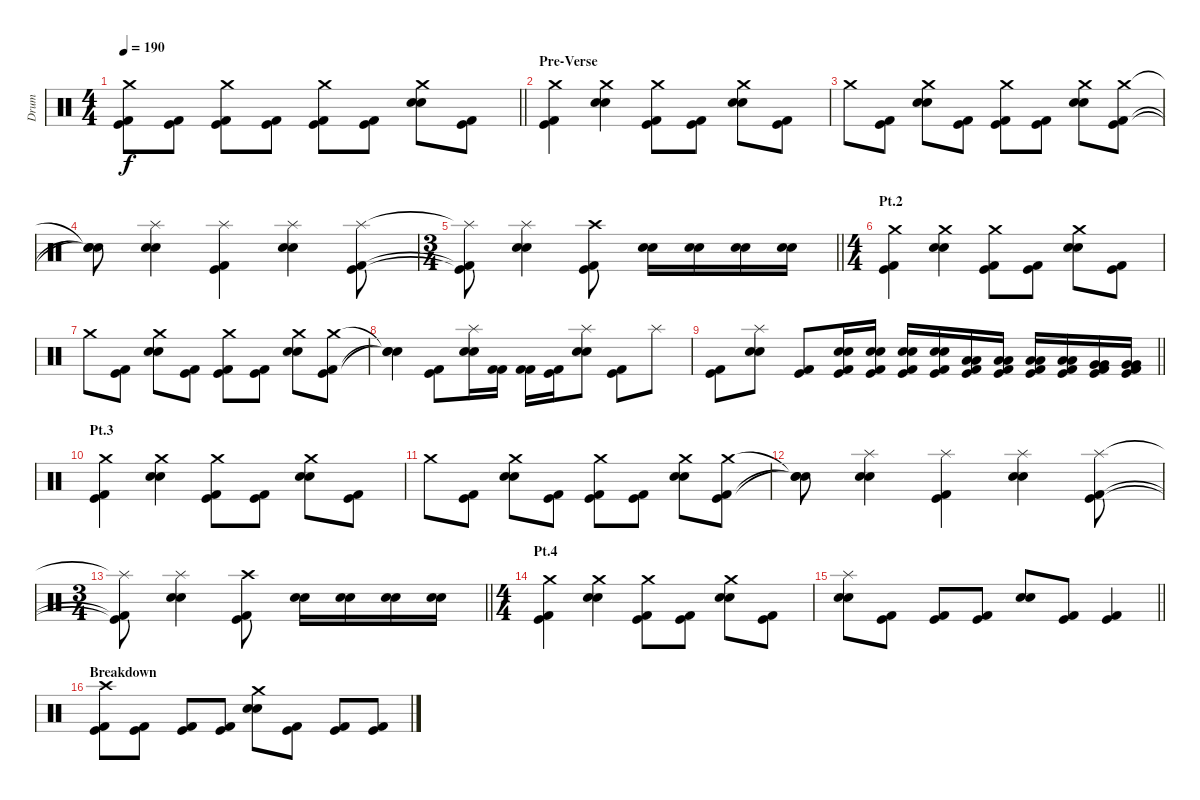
\track ("Drum" "Drum") {instrument percussion}
\staff {score}
\articulation defaults
\ts (4 4)
\tempo 190
\clef neutral
\barLineRight lightlight
\ks c
("Crash medium (hit)" "Kick (hit)" "Kick (hit) 2").8{dy f} ("Kick (hit)" "Kick (hit) 2").8 ("Crash medium (hit)" "Kick (hit)" "Kick (hit) 2").8 ("Kick (hit)" "Kick (hit) 2").8 ("Crash medium (hit)" "Kick (hit)" "Kick (hit) 2").8 ("Kick (hit)" "Kick (hit) 2").8 ("Crash medium (hit)" "Electric Snare (hit)" "Snare (hit) 2").8 ("Kick (hit)" "Kick (hit) 2").8 |
\section ("" "Pre-Verse")
("Crash medium (hit)" "Kick (hit)" "Kick (hit) 2").4 ("Crash medium (hit)" "Electric Snare (hit)" "Snare (hit) 2").4 ("Crash medium (hit)" "Kick (hit)" "Kick (hit) 2").8 ("Kick (hit)" "Kick (hit) 2").8 ("Crash medium (hit)" "Electric Snare (hit)" "Snare (hit) 2").8 ("Kick (hit)" "Kick (hit) 2").8 |
"Crash medium (hit)".8 ("Kick (hit)" "Kick (hit) 2").8 ("Crash medium (hit)" "Electric Snare (hit)" "Snare (hit) 2").8 ("Kick (hit)" "Kick (hit) 2").8 ("Crash medium (hit)" "Kick (hit)" "Kick (hit) 2").8 ("Kick (hit)" "Kick (hit) 2").8 ("Crash medium (hit)" "Electric Snare (hit)" "Snare (hit) 2").8 ("Crash medium (hit)" "Kick (hit)" "Kick (hit) 2").8 |
("Snare (hit)"{t} "Snare (hit)"{t} "Snare (hit)"{t}).8 ("Splash (hit)" "Electric Snare (hit)" "Snare (hit) 2").4 ("Splash (hit)" "Kick (hit)" "Kick (hit) 2").4 ("Splash (hit)" "Electric Snare (hit)" "Snare (hit) 2").4 ("Splash (hit)" "Kick (hit)" "Kick (hit) 2").8 |
\ts (3 4)
\barLineRight lightlight
("Splash (hit)"{t} "Kick (hit)"{t} "Kick (hit) 2"{t}).8 ("Splash (hit)" "Electric Snare (hit)" "Snare (hit) 2").4 ("Crash high (hit)" "Kick (hit)" "Kick (hit) 2").8 ("Electric Snare (hit)" "Snare (hit) 2").16 ("Electric Snare (hit)" "Snare (hit) 2").16 ("Electric Snare (hit)" "Snare (hit) 2").16 ("Electric Snare (hit)" "Snare (hit) 2").16 |
\ts (4 4)
\section ("" "Pt.2")
("Crash medium (hit)" "Kick (hit)" "Kick (hit) 2").4 ("Crash medium (hit)" "Electric Snare (hit)" "Snare (hit) 2").4 ("Crash medium (hit)" "Kick (hit)" "Kick (hit) 2").8 ("Kick (hit)" "Kick (hit) 2").8 ("Crash medium (hit)" "Electric Snare (hit)" "Snare (hit) 2").8 ("Kick (hit)" "Kick (hit) 2").8 |
"Crash medium (hit)".8 ("Kick (hit)" "Kick (hit) 2").8 ("Crash medium (hit)" "Electric Snare (hit)" "Snare (hit) 2").8 ("Kick (hit)" "Kick (hit) 2").8 ("Crash medium (hit)" "Kick (hit)" "Kick (hit) 2").8 ("Kick (hit)" "Kick (hit) 2").8 ("Crash medium (hit)" "Electric Snare (hit)" "Snare (hit) 2").8 ("Crash medium (hit)" "Kick (hit)" "Kick (hit) 2").8 |
("Snare (hit)"{t} "Snare (hit)"{t} "Snare (hit)"{t}).4 ("Kick (hit)" "Kick (hit) 2").8 ("Splash (hit)" "Electric Snare (hit)" "Snare (hit) 2").16 ("Kick (hit) 2" "Kick (hit) 2").16 ("Kick (hit) 2" "Kick (hit) 2").16 ("Kick (hit)" "Kick (hit) 2").16 ("Splash (hit)" "Electric Snare (hit)" "Snare (hit) 2").8 ("Kick (hit)" "Kick (hit) 2").8 "Splash (hit)".8 |
\barLineRight lightlight
("Kick (hit)" "Kick (hit) 2").8 ("Splash (hit)" "Electric Snare (hit)" "Snare (hit) 2").8 ("Kick (hit)" "Kick (hit) 2").8 ("Electric Snare (hit)" "Snare (hit) 2" "Kick (hit)" "Kick (hit) 2").16 ("Electric Snare (hit)" "Snare (hit) 2" "Kick (hit)" "Kick (hit) 2").16 ("Electric Snare (hit)" "Snare (hit) 2" "Kick (hit)" "Kick (hit) 2").16 ("Electric Snare (hit)" "Snare (hit) 2" "Kick (hit)" "Kick (hit) 2").16 ("Low Tom (hit)" "Low Tom (hit)" "Kick (hit)" "Kick (hit) 2").16 ("Low Tom (hit)" "Low Tom (hit)" "Kick (hit)" "Kick (hit) 2").16 ("Low Tom (hit)" "Low Tom (hit)" "Kick (hit)" "Kick (hit) 2").16 ("Low Tom (hit)" "Low Tom (hit)" "Kick (hit)" "Kick (hit) 2").16 ("Very Low Tom (hit)" "Very Low Tom (hit)" "Kick (hit)" "Kick (hit) 2").16 ("Very Low Tom (hit)" "Very Low Tom (hit)" "Kick (hit)" "Kick (hit) 2").16 |
\section ("" "Pt.3")
("Crash medium (hit)" "Kick (hit)" "Kick (hit) 2").4 ("Crash medium (hit)" "Electric Snare (hit)" "Snare (hit) 2").4 ("Crash medium (hit)" "Kick (hit)" "Kick (hit) 2").8 ("Kick (hit)" "Kick (hit) 2").8 ("Crash medium (hit)" "Electric Snare (hit)" "Snare (hit) 2").8 ("Kick (hit)" "Kick (hit) 2").8 |
"Crash medium (hit)".8 ("Kick (hit)" "Kick (hit) 2").8 ("Crash medium (hit)" "Electric Snare (hit)" "Snare (hit) 2").8 ("Kick (hit)" "Kick (hit) 2").8 ("Crash medium (hit)" "Kick (hit)" "Kick (hit) 2").8 ("Kick (hit)" "Kick (hit) 2").8 ("Crash medium (hit)" "Electric Snare (hit)" "Snare (hit) 2").8 ("Crash medium (hit)" "Kick (hit)" "Kick (hit) 2").8 |
("Snare (hit)"{t} "Snare (hit)"{t} "Snare (hit)"{t}).8 ("Splash (hit)" "Electric Snare (hit)" "Snare (hit) 2").4 ("Splash (hit)" "Kick (hit)" "Kick (hit) 2").4 ("Splash (hit)" "Electric Snare (hit)" "Snare (hit) 2").4 ("Splash (hit)" "Kick (hit)" "Kick (hit) 2").8 |
\ts (3 4)
\barLineRight lightlight
("Splash (hit)"{t} "Kick (hit)"{t} "Kick (hit) 2"{t}).8 ("Splash (hit)" "Electric Snare (hit)" "Snare (hit) 2").4 ("Crash high (hit)" "Kick (hit)" "Kick (hit) 2").8 ("Electric Snare (hit)" "Snare (hit) 2").16 ("Electric Snare (hit)" "Snare (hit) 2").16 ("Electric Snare (hit)" "Snare (hit) 2").16 ("Electric Snare (hit)" "Snare (hit) 2").16 |
\ts (4 4)
\section ("" "Pt.4")
("Crash medium (hit)" "Kick (hit)" "Kick (hit) 2").4 ("Crash medium (hit)" "Electric Snare (hit)" "Snare (hit) 2").4 ("Crash medium (hit)" "Kick (hit)" "Kick (hit) 2").8 ("Kick (hit)" "Kick (hit) 2").8 ("Crash medium (hit)" "Electric Snare (hit)" "Snare (hit) 2").8 ("Kick (hit)" "Kick (hit) 2").8 |
\barLineRight lightlight
("Splash (hit)" "Electric Snare (hit)" "Snare (hit) 2").8 ("Kick (hit)" "Kick (hit) 2").8 ("Kick (hit)" "Kick (hit) 2").8 ("Kick (hit)" "Kick (hit) 2").8 ("Electric Snare (hit)" "Snare (hit) 2").8 ("Kick (hit)" "Kick (hit) 2").8 ("Kick (hit)" "Kick (hit) 2").4 |
\section ("" "Breakdown")
("Crash high (hit)" "Kick (hit)" "Kick (hit) 2").8 ("Kick (hit)" "Kick (hit) 2").8 ("Kick (hit)" "Kick (hit) 2").8 ("Kick (hit)" "Kick (hit) 2").8 ("Crash medium (hit)" "Electric Snare (hit)" "Snare (hit) 2").8 ("Kick (hit)" "Kick (hit) 2").8 ("Kick (hit)" "Kick (hit) 2").8 ("Kick (hit)" "Kick (hit) 2").8
